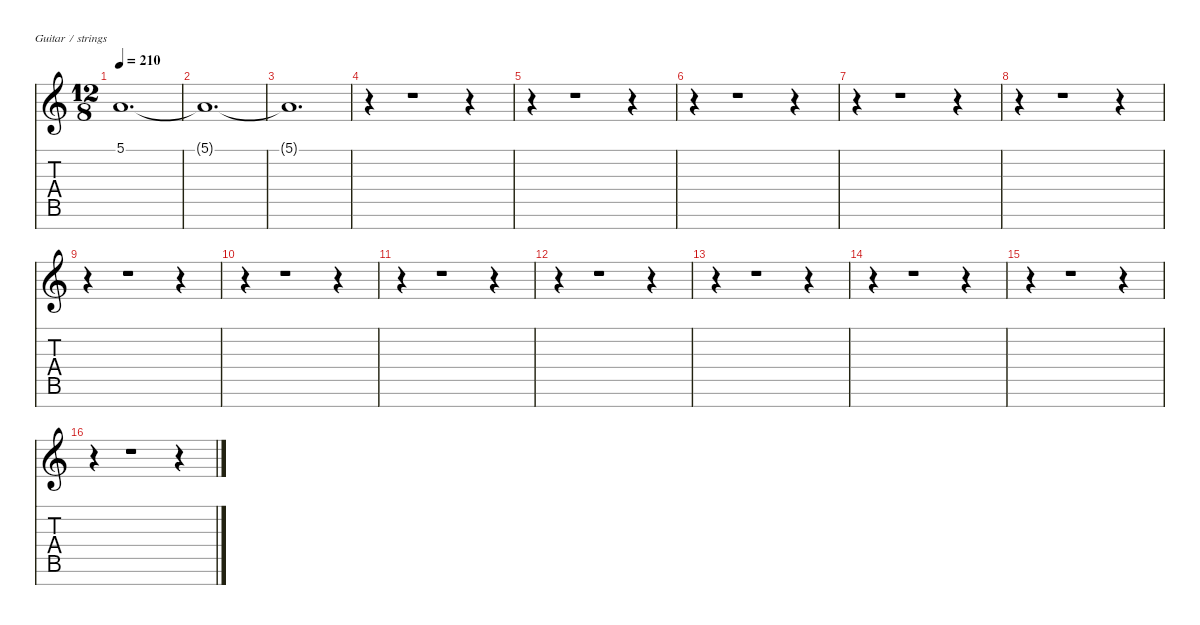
\defaultSystemsLayout 4
\hideDynamics
\bracketExtendMode nobrackets
\singleTrackTrackNamePolicy hidden
\multiTrackTrackNamePolicy hidden
\firstSystemTrackNameMode fullname
\firstSystemTrackNameOrientation horizontal
\otherSystemsTrackNameOrientation horizontal
\track ("Singing (or screaming)" "chr.") {instrument choiraahs}
\staff {score tabs}
\tuning (E4 B3 G3 D3 A2 E2 B1)
\ts (12 8)
\tempo 210
\clef g2
\ks c
5.1{t}.1{d dy fff} |
5.1{t}.1{d} |
5.1{t}.1{d} |
r.4 r.1 r.4 |
r.4 r.1 r.4 |
r.4 r.1 r.4 |
r.4 r.1 r.4 |
r.4 r.1 r.4 |
r.4 r.1 r.4 |
r.4 r.1 r.4 |
r.4 r.1 r.4 |
r.4 r.1 r.4 |
r.4 r.1 r.4 |
r.4 r.1 r.4 |
r.4 r.1 r.4 |
r.4 r.1 r.4
